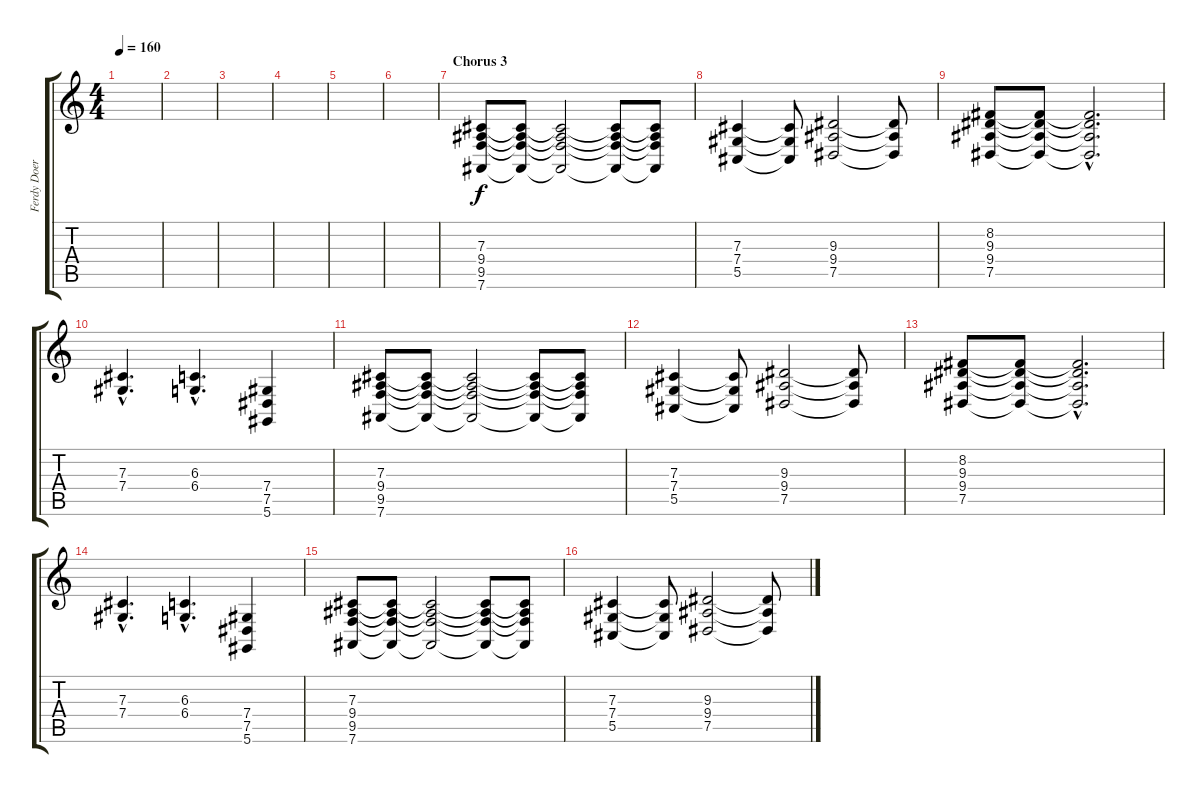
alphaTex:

\track ("Ferdy Doernberg - Keyboards" "Ferdy Doer") {instrument stringensemble1}
\staff {score tabs}
\tuning (Eb4 Bb3 Gb3 Db3 Ab2 Eb2) {hide}
\ts (4 4)
\tempo 160
\clef g2
\ks c
|
|
|
|
|
|
\section ("" "Chorus 3")
(7.3 9.4 9.5 7.6).8 (7.3{t} 9.4{t} 9.5{t} 7.6{t}).8 (7.3{t} 9.4{t} 9.5{t} 7.6{t}).2 (7.3{t} 9.4{t} 9.5{t} 7.6{t}).8 (7.3{t} 9.4{t} 9.5{t} 7.6{t}).8 |
(7.3 7.4 5.5).4 (7.3{t} 7.4{t} 5.5{t}).8 (9.3 9.4 7.5).2 (9.3{t} 9.4{t} 7.5{t}).8 |
(8.2 9.3 9.4 7.5).8 (8.2{t} 9.3{t} 9.4{t} 7.5{t}).8 (8.2{hac t} 9.3{hac t} 9.4{hac t} 7.5{hac t}).2{d} |
(7.3{hac} 7.4{hac}).4{d} (6.3{hac} 6.4{hac}).4{d} (7.4 7.5 5.6).4 |
(7.3 9.4 9.5 7.6).8 (7.3{t} 9.4{t} 9.5{t} 7.6{t}).8 (7.3{t} 9.4{t} 9.5{t} 7.6{t}).2 (7.3{t} 9.4{t} 9.5{t} 7.6{t}).8 (7.3{t} 9.4{t} 9.5{t} 7.6{t}).8 |
(7.3 7.4 5.5).4 (7.3{t} 7.4{t} 5.5{t}).8 (9.3 9.4 7.5).2 (9.3{t} 9.4{t} 7.5{t}).8 |
(8.2 9.3 9.4 7.5).8 (8.2{t} 9.3{t} 9.4{t} 7.5{t}).8 (8.2{hac t} 9.3{hac t} 9.4{hac t} 7.5{hac t}).2{d} |
(7.3{hac} 7.4{hac}).4{d} (6.3{hac} 6.4{hac}).4{d} (7.4 7.5 5.6).4 |
(7.3 9.4 9.5 7.6).8 (7.3{t} 9.4{t} 9.5{t} 7.6{t}).8 (7.3{t} 9.4{t} 9.5{t} 7.6{t}).2 (7.3{t} 9.4{t} 9.5{t} 7.6{t}).8 (7.3{t} 9.4{t} 9.5{t} 7.6{t}).8 |
(7.3 7.4 5.5).4 (7.3{t} 7.4{t} 5.5{t}).8 (9.3 9.4 7.5).2 (9.3{t} 9.4{t} 7.5{t}).8
